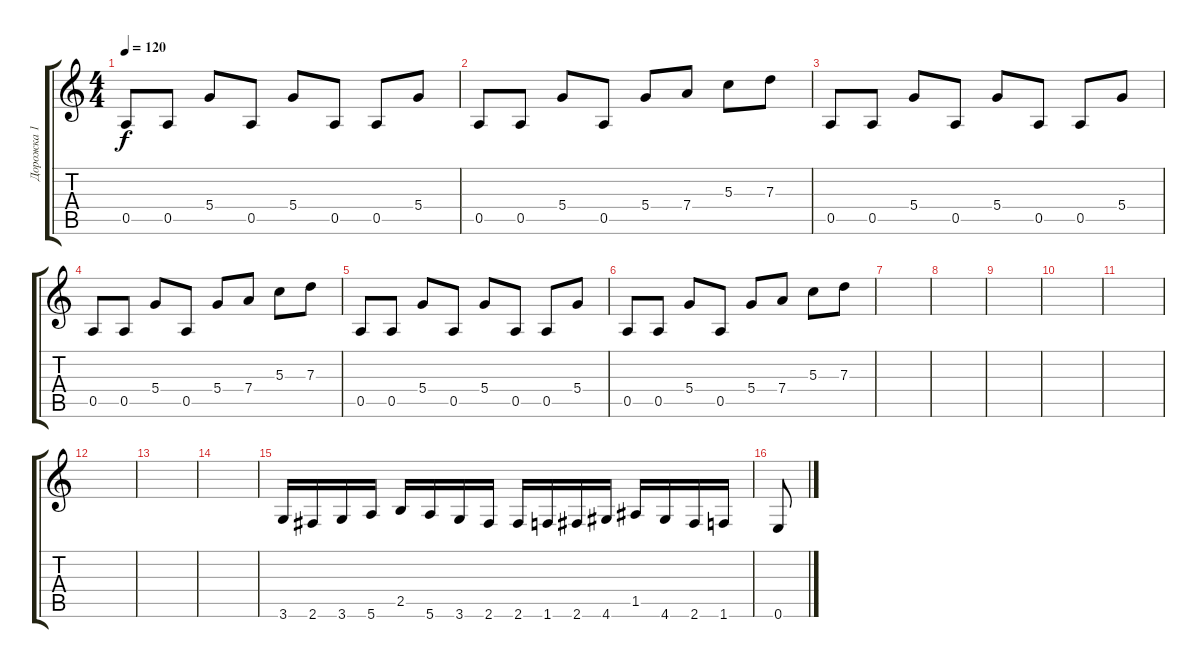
\track ("Дорожка 1" "Дорожка 1") {instrument distortionguitar}
\staff {score tabs}
\tuning (E4 B3 G3 D3 A2 E2) {hide}
\ts (4 4)
\tempo 120
\clef g2
\ks c
0.5.8{dy f} 0.5.8 5.4.8 0.5.8 5.4.8 0.5.8 0.5.8 5.4.8 |
0.5.8 0.5.8 5.4.8 0.5.8 5.4.8 7.4.8 5.3.8 7.3.8 |
0.5.8 0.5.8 5.4.8 0.5.8 5.4.8 0.5.8 0.5.8 5.4.8 |
0.5.8 0.5.8 5.4.8 0.5.8 5.4.8 7.4.8 5.3.8 7.3.8 |
0.5.8 0.5.8 5.4.8 0.5.8 5.4.8 0.5.8 0.5.8 5.4.8 |
0.5.8 0.5.8 5.4.8 0.5.8 5.4.8 7.4.8 5.3.8 7.3.8 |
|
|
|
|
|
|
|
|
3.6.16 2.6.16 3.6.16 5.6.16 2.5.16 5.6.16 3.6.16 2.6.16 2.6.16 1.6.16 2.6.16 4.6.16 1.5.16 4.6.16 2.6.16 1.6.16 |
0.6.8
